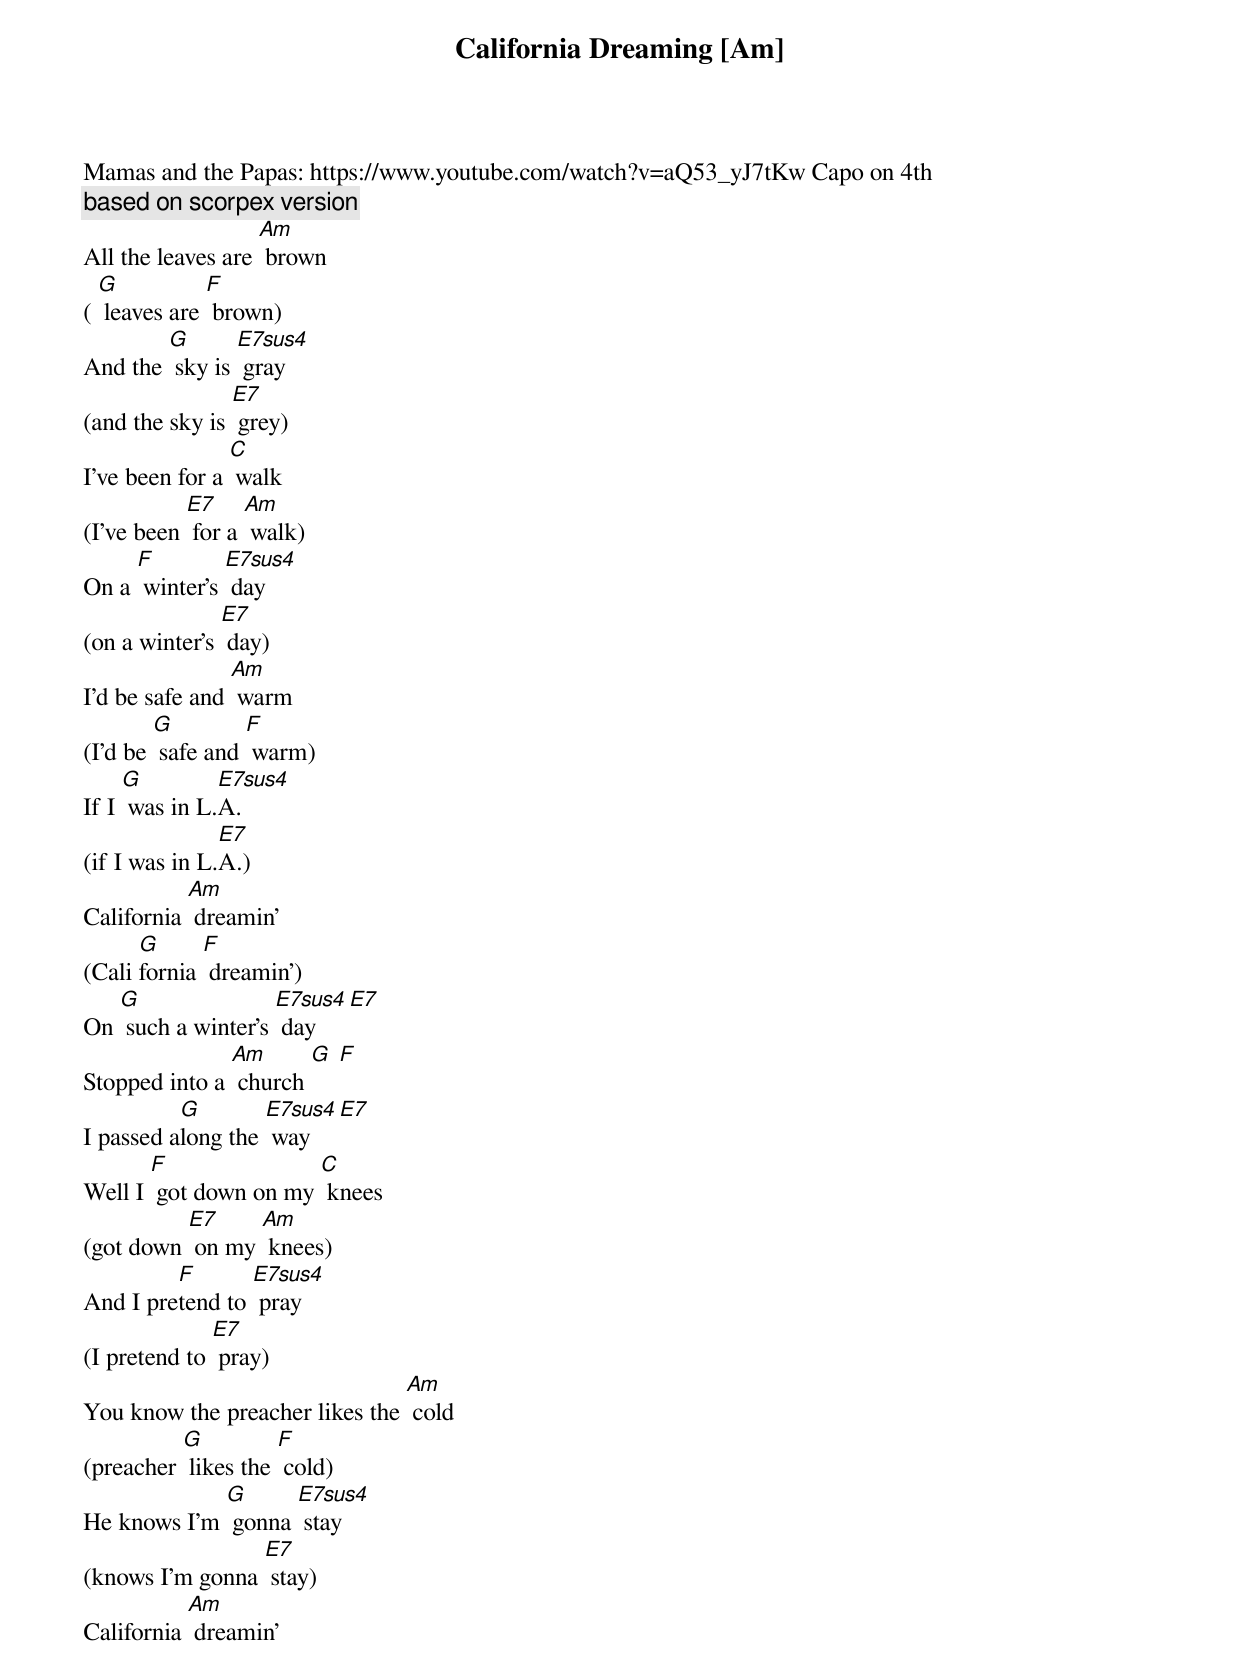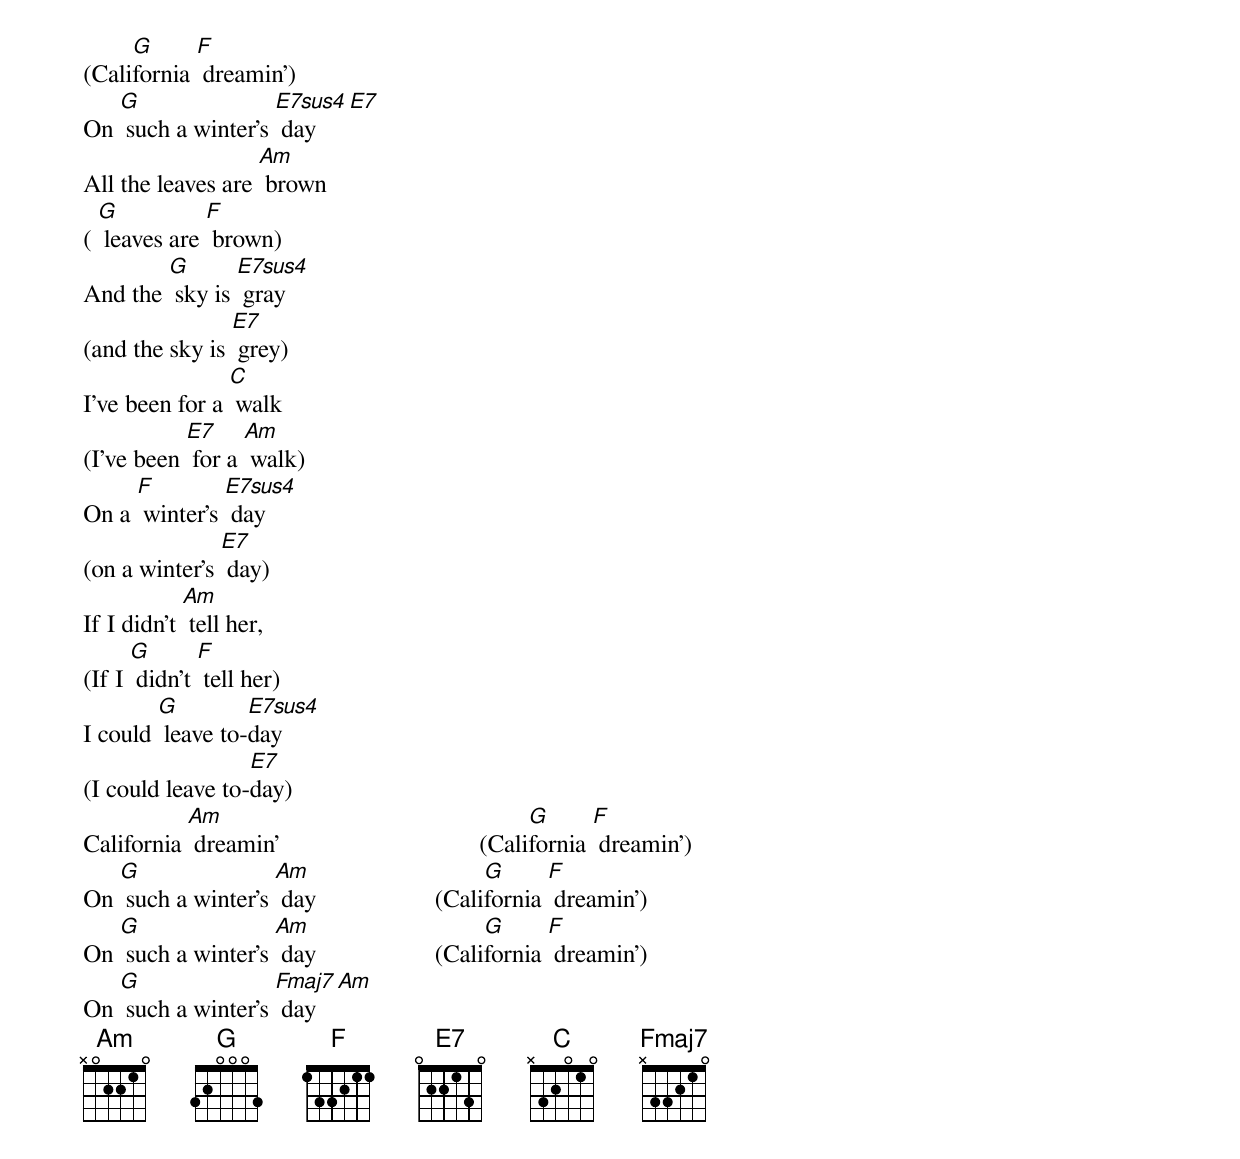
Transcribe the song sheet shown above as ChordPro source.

{t: California Dreaming [Am] }
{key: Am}
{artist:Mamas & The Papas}
Mamas and the Papas: https://www.youtube.com/watch?v=aQ53_yJ7tKw Capo on 4th
{c: based on scorpex version }
All the leaves are [Am] brown
( [G] leaves are [F] brown)
And the [G] sky is [E7sus4] gray
(and the sky is [E7] grey)
I've been for a [C] walk
(I've been [E7] for a [Am] walk)
On a [F] winter's [E7sus4] day
(on a winter's [E7] day)
I’d be safe and [Am] warm
(I’d be [G] safe and [F] warm)
If I [G] was in L.[E7sus4]A.
(if I was in L.[E7]A.)
{c: }
California [Am] dreamin'
(Cali [G]fornia [F] dreamin')
On [G] such a winter's [E7sus4] day [E7]
{c: }
Stopped into a [Am] church [G] [F]
I passed a[G]long the [E7sus4] way [E7]
Well I [F] got down on my [C] knees
(got down [E7] on my [Am] knees)
And I pre[F]tend to [E7sus4] pray
(I pretend to [E7] pray)
You know the preacher likes the [Am] cold
(preacher [G] likes the [F] cold)
He knows I'm [G] gonna [E7sus4] stay
(knows I'm gonna [E7] stay)
California [Am] dreamin'
(Cali[G]fornia [F] dreamin')
On [G] such a winter's [E7sus4] day [E7]
{c: }
All the leaves are [Am] brown
( [G] leaves are [F] brown)
And the [G] sky is [E7sus4] gray
(and the sky is [E7] grey)
I've been for a [C] walk
(I've been [E7] for a [Am] walk)
On a [F] winter's [E7sus4] day
(on a winter's [E7] day)
If I didn't [Am] tell her,
(If I [G] didn't [F] tell her)
I could [G] leave to-[E7sus4]day
(I could leave to-[E7]day)
{c: }
California [Am] dreamin'                                (Cali[G]fornia [F] dreamin')
On [G] such a winter's [Am] day                   (Cali[G]fornia [F] dreamin')
On [G] such a winter's [Am] day                   (Cali[G]fornia [F] dreamin')
On [G] such a winter's [Fmaj7] day [Am]
